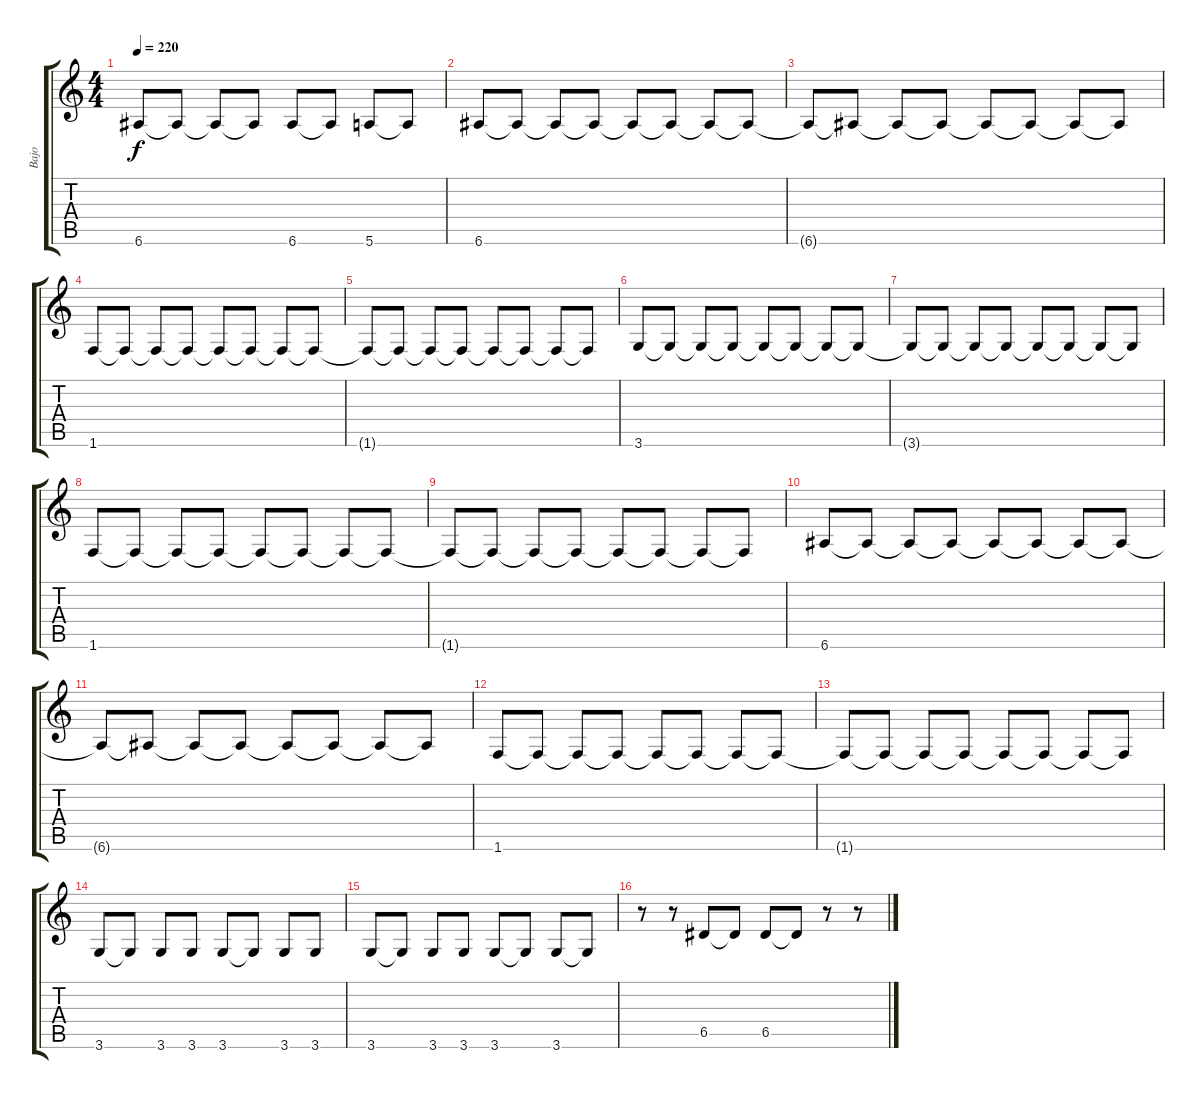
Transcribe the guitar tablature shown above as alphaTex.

\track ("Bajo" "Bajo") {instrument electricbassfinger}
\staff {score tabs}
\tuning (E4 B3 G3 D3 A2 E2) {hide}
\ts (4 4)
\tempo 220
\clef g2
\ks c
6.6.8{dy f} 6.6{t}.8 6.6{t}.8 6.6{t}.8 6.6.8 6.6{t}.8 5.6.8 5.6{t}.8 |
6.6.8 6.6{t}.8 6.6{t}.8 6.6{t}.8 6.6{t}.8 6.6{t}.8 6.6{t}.8 6.6{t}.8 |
6.6{t}.8 6.6{t}.8 6.6{t}.8 6.6{t}.8 6.6{t}.8 6.6{t}.8 6.6{t}.8 6.6{t}.8 |
1.6.8 1.6{t}.8 1.6{t}.8 1.6{t}.8 1.6{t}.8 1.6{t}.8 1.6{t}.8 1.6{t}.8 |
1.6{t}.8 1.6{t}.8 1.6{t}.8 1.6{t}.8 1.6{t}.8 1.6{t}.8 1.6{t}.8 1.6{t}.8 |
3.6.8 3.6{t}.8 3.6{t}.8 3.6{t}.8 3.6{t}.8 3.6{t}.8 3.6{t}.8 3.6{t}.8 |
3.6{t}.8 3.6{t}.8 3.6{t}.8 3.6{t}.8 3.6{t}.8 3.6{t}.8 3.6{t}.8 3.6{t}.8 |
1.6.8 1.6{t}.8 1.6{t}.8 1.6{t}.8 1.6{t}.8 1.6{t}.8 1.6{t}.8 1.6{t}.8 |
1.6{t}.8 1.6{t}.8 1.6{t}.8 1.6{t}.8 1.6{t}.8 1.6{t}.8 1.6{t}.8 1.6{t}.8 |
6.6.8 6.6{t}.8 6.6{t}.8 6.6{t}.8 6.6{t}.8 6.6{t}.8 6.6{t}.8 6.6{t}.8 |
6.6{t}.8 6.6{t}.8 6.6{t}.8 6.6{t}.8 6.6{t}.8 6.6{t}.8 6.6{t}.8 6.6{t}.8 |
1.6.8 1.6{t}.8 1.6{t}.8 1.6{t}.8 1.6{t}.8 1.6{t}.8 1.6{t}.8 1.6{t}.8 |
1.6{t}.8 1.6{t}.8 1.6{t}.8 1.6{t}.8 1.6{t}.8 1.6{t}.8 1.6{t}.8 1.6{t}.8 |
3.6.8 3.6{t}.8 3.6.8 3.6.8 3.6.8 3.6{t}.8 3.6.8 3.6.8 |
3.6.8 3.6{t}.8 3.6.8 3.6.8 3.6.8 3.6{t}.8 3.6.8 3.6{t}.8 |
r.8 r.8 6.5.8 6.5{t}.8 6.5.8 6.5{t}.8 r.8 r.8
